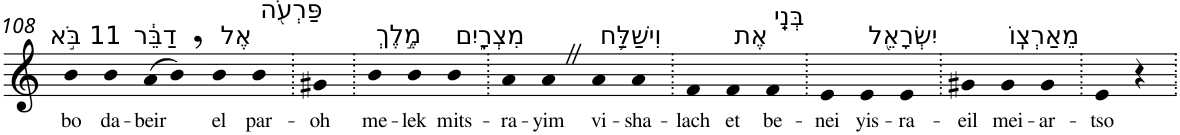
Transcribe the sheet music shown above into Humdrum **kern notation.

**kern	**text
*part1	*part1
*staff1	*staff1
*I"Piano	*
*I'Pno	*
!!LO:PB:g=z
*clefG2	*
*k[]	*
=108	=108
!LO:TX:a:t=11 בֹּ֣א	!
!	!LO:LY:b
4b	bo
!LO:TX:a:t=דַבֵּ֔ר	!
!	!LO:LY:b
4b	da-
!	!LO:LY:b
(>8a	-beir
8b,)	.
!LO:TX:a:t=אֶל	!
!	!LO:LY:b
4b	el
!LO:TX:a:t=פַּרְעֹ֖ה	!
!	!LO:LY:b
4b	par-
=109.	=109.
!	!LO:LY:b
4g#X	-oh
=110.	=110.
!LO:TX:a:t=מֶ֣לֶךְ	!
!	!LO:LY:b
4b	me-
!	!LO:LY:b
4b	-lek
!LO:TX:a:t=מִצְרָ֑יִם	!
!	!LO:LY:b
4b	mits-
=111.	=111.
!	!LO:LY:b
4a	-ra-
!	!LO:LY:b
4aZ	-yim
!LO:TX:a:t=וִישַׁלַּ֥ח	!
!	!LO:LY:b
4a	vi-
!	!LO:LY:b
4a	-sha-
=112.	=112.
!	!LO:LY:b
4f	-lach
!LO:TX:a:t=אֶת	!
!	!LO:LY:b
4f	et
!LO:TX:a:t=בְּנֵֽי	!
!	!LO:LY:b
4f	be-
=113.	=113.
!	!LO:LY:b
4e	-nei
!LO:TX:a:t=יִשְׂרָאֵ֖ל	!
!	!LO:LY:b
4e	yis-
!	!LO:LY:b
4e	-ra-
=114.	=114.
!	!LO:LY:b
4g#X	-eil
!LO:TX:a:t=מֵאַרְצֽוֹ	!
!	!LO:LY:b
4g#	mei-
!	!LO:LY:b
4g#	-ar-
=115.	=115.
!	!LO:LY:b
4e	-tso
4r	.
=.	=.
*-	*-
